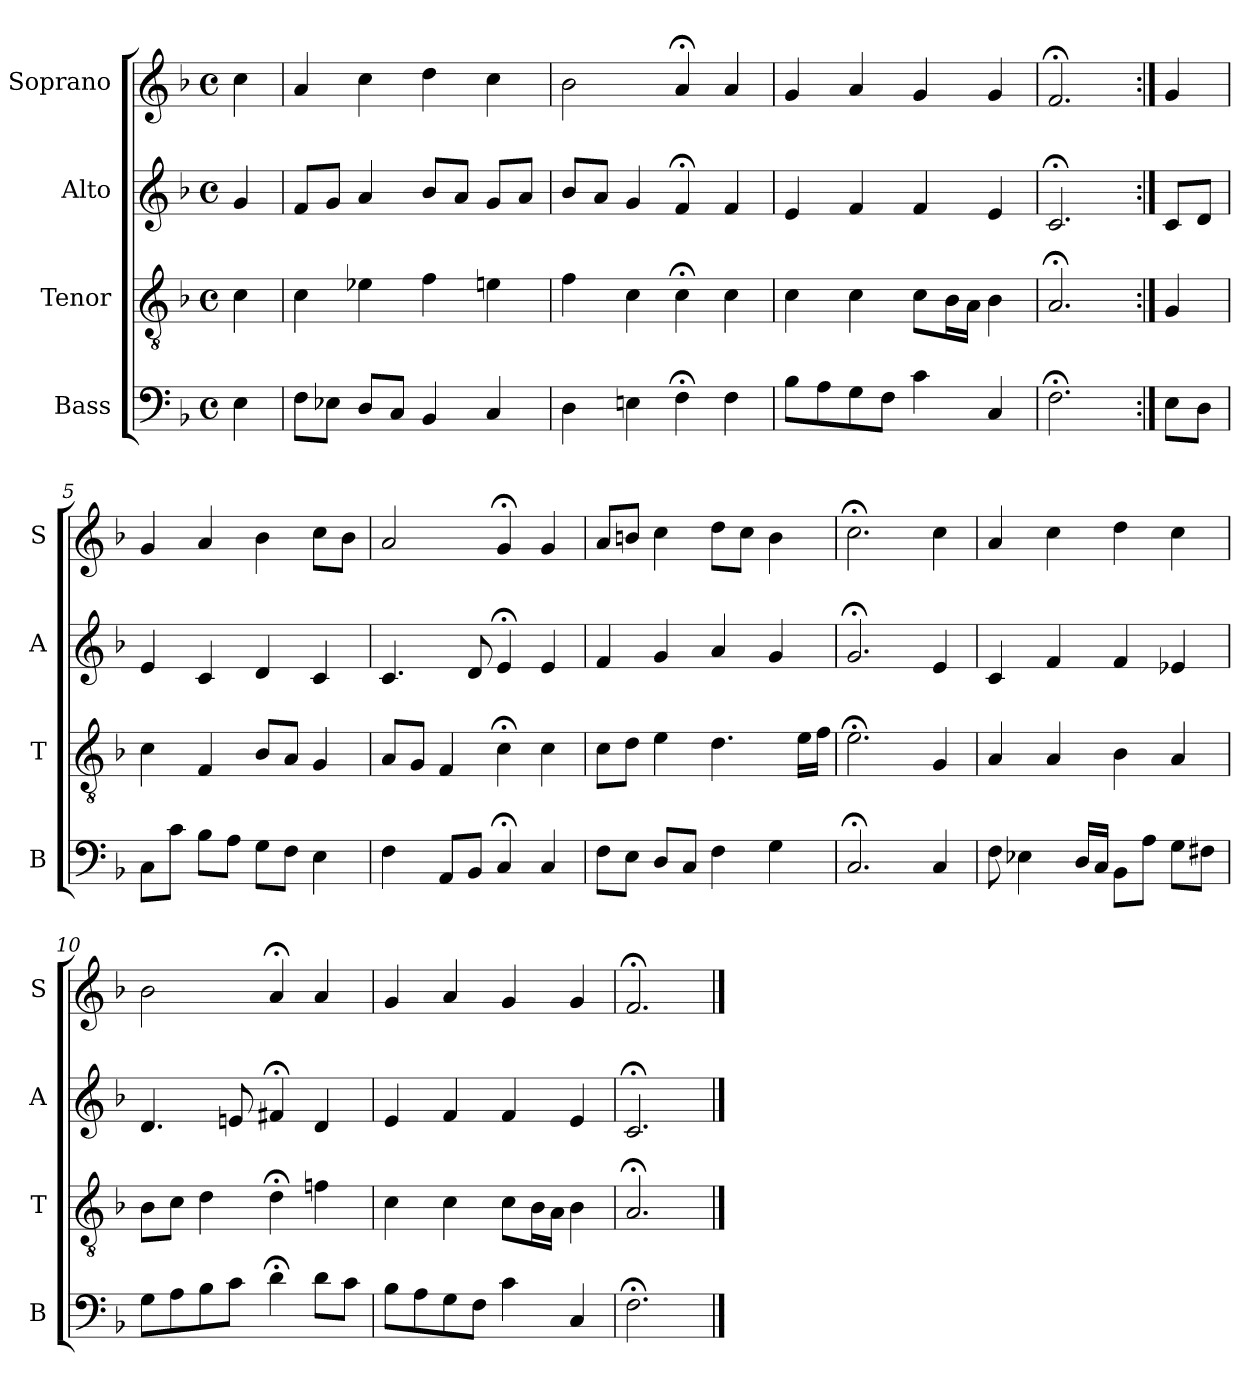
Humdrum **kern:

**kern	**kern	**kern	**kern
*part4	*part3	*part2	*part1
*staff4	*staff3	*staff2	*staff1
*I"Bass	*I"Tenor	*I"Alto	*I"Soprano
*I'B	*I'T	*I'A	*I'S
*clefF4	*clefGv2	*clefG2	*clefG2
*k[b-]	*k[b-]	*k[b-]	*k[b-]
*F:	*F:	*F:	*F:
*M4/4	*M4/4	*M4/4	*M4/4
*met(c)	*met(c)	*met(c)	*met(c)
*MM100	*MM100	*MM100	*MM100
=	=	=	=
4E	4c	4g	4cc
=1	=1	=1	=1
8FL	4c	8fL	4a
8E-XJ	.	8gJ	.
8DL	4e-X	4a	4cc
8CJ	.	.	.
4BB-	4f	8b-L	4dd
.	.	8aJ	.
4C	4en	8gL	4cc
.	.	8aJ	.
=2	=2	=2	=2
4D	4f	8b-L	2b-
.	.	8aJ	.
4En	4c	4g	.
4F;<	4c;<	4f;<	4a;<
4F	4c	4f	4a
=3	=3	=3	=3
8B-L	4c	4e	4g
8A	.	.	.
8G	4c	4f	4a
8FJ	.	.	.
4c	8cL	4f	4g
.	16B-L	.	.
.	16AJJ	.	.
4Ci	4B-i	4ei	4gi
=4	=4	=4	=4
2.F;<	2.A;<	2.c;<	2.f;<
=:|!	=:|!	=:|!	=:|!
8EL	4G	8cL	4g
8DJ	.	8dJ	.
=5	=5	=5	=5
8CL	4c	4e	4g
8cJ	.	.	.
8B-L	4F	4c	4a
8AJ	.	.	.
8GL	8B-L	4d	4b-
8FJ	8AJ	.	.
4E	4G	4c	8ccL
.	.	.	8b-J
=6	=6	=6	=6
4F	8AL	4.c	2a
.	8GJ	.	.
8AAL	4F	.	.
8BB-J	.	8d	.
4C;<	4c;<	4e;<	4g;<
4C	4c	4e	4g
=7	=7	=7	=7
8FL	8cL	4f	8aL
8EJ	8dJ	.	8bnJ
8DL	4e	4g	4cc
8CJ	.	.	.
4F	4.d	4a	8ddL
.	.	.	8ccJ
4G	.	4g	4b
.	16eLL	.	.
.	16fJJ	.	.
=8	=8	=8	=8
2.C;<	2.e;<	2.g;<	2.cc;<
4C	4G	4e	4cc
=9	=9	=9	=9
8F	4A	4c	4a
4E-X	.	.	.
.	4A	4f	4cc
16DLL	.	.	.
16CJJ	.	.	.
8BB-L	4B-	4f	4dd
8AJ	.	.	.
8GL	4A	4e-X	4cc
8F#XJ	.	.	.
=10	=10	=10	=10
8GL	8B-L	4.d	2b-
8A	8cJ	.	.
8B-	4d	.	.
8cJ	.	8en	.
4d;<	4d;<	4f#X;<	4a;<
8dL	4fn	4d	4a
8cJ	.	.	.
=11	=11	=11	=11
8B-L	4c	4e	4g
8A	.	.	.
8G	4c	4f	4a
8FJ	.	.	.
4c	8cL	4f	4g
.	16B-L	.	.
.	16AJJ	.	.
4Ci	4B-i	4ei	4gi
=12	=12	=12	=12
2.F;<	2.A;<	2.c;<	2.f;<
==	==	==	==
*-	*-	*-	*-
